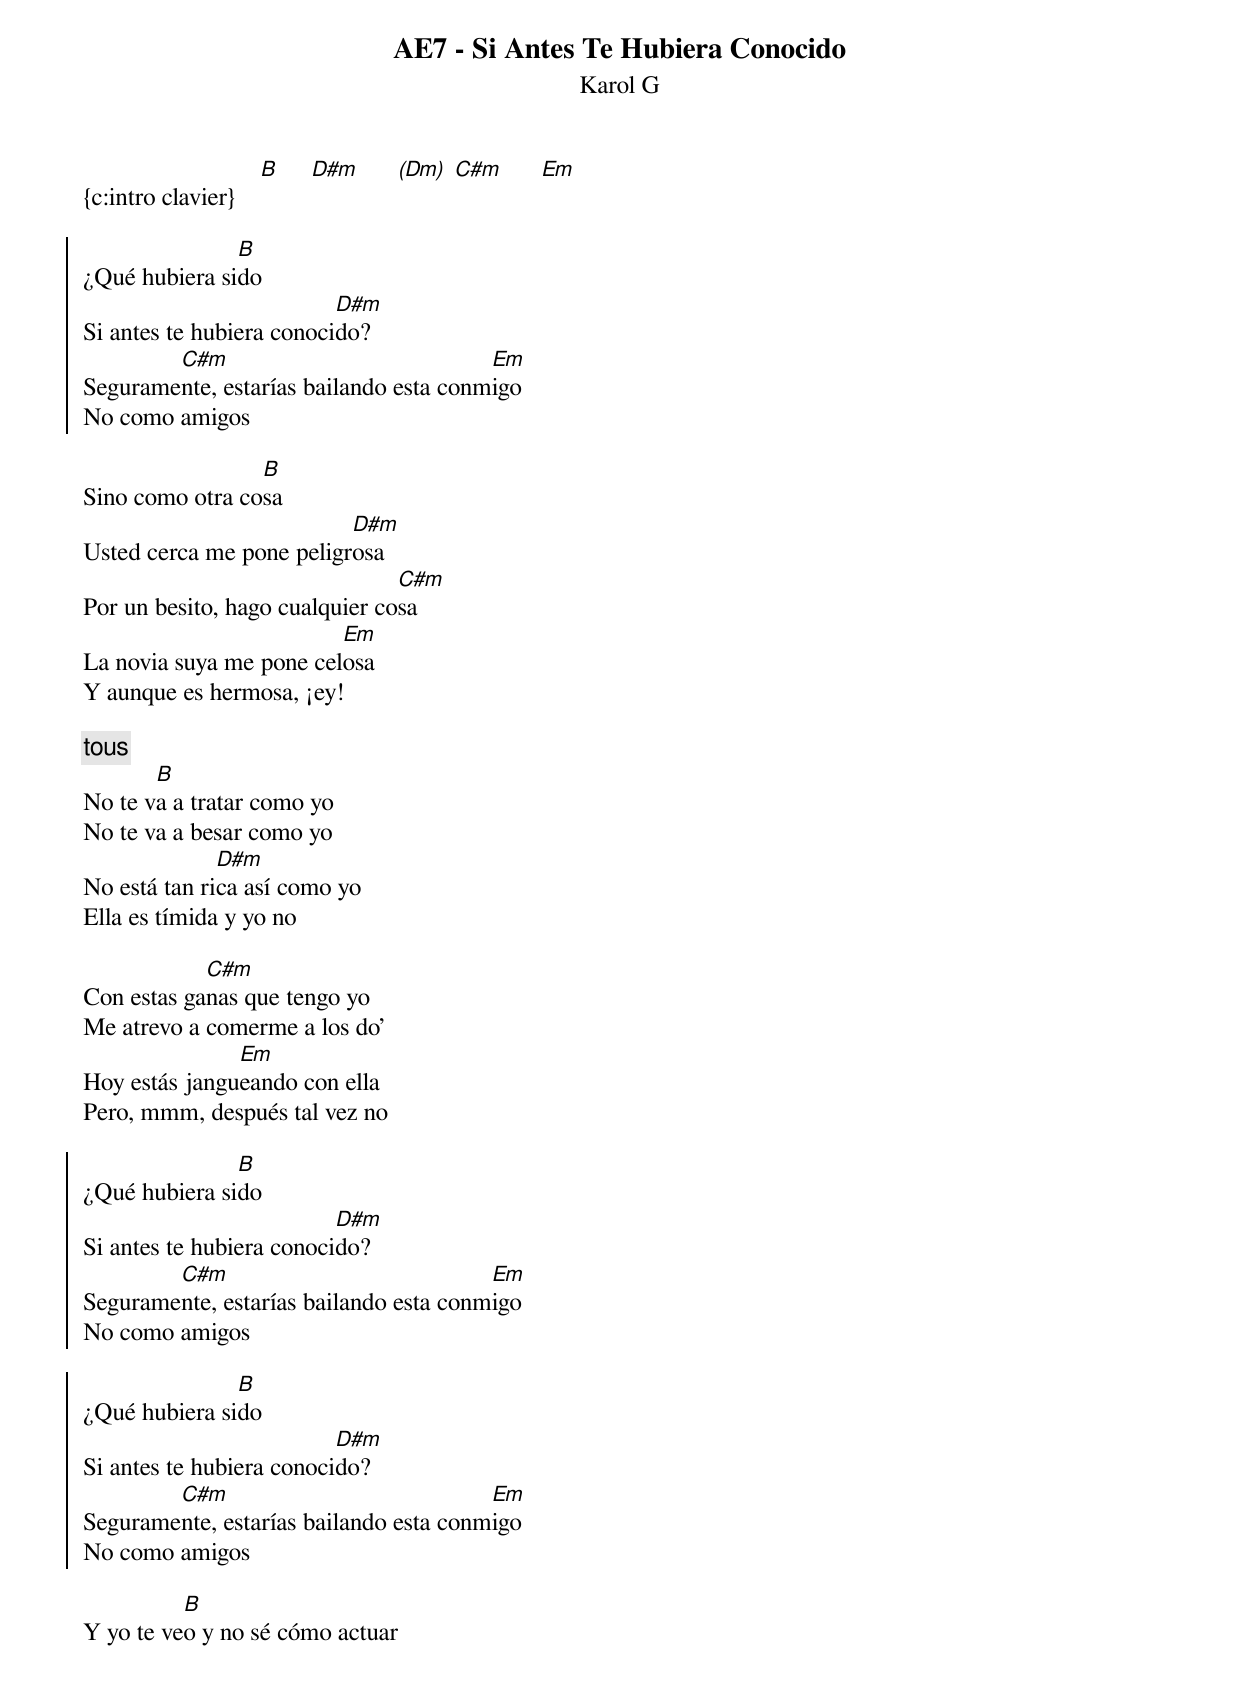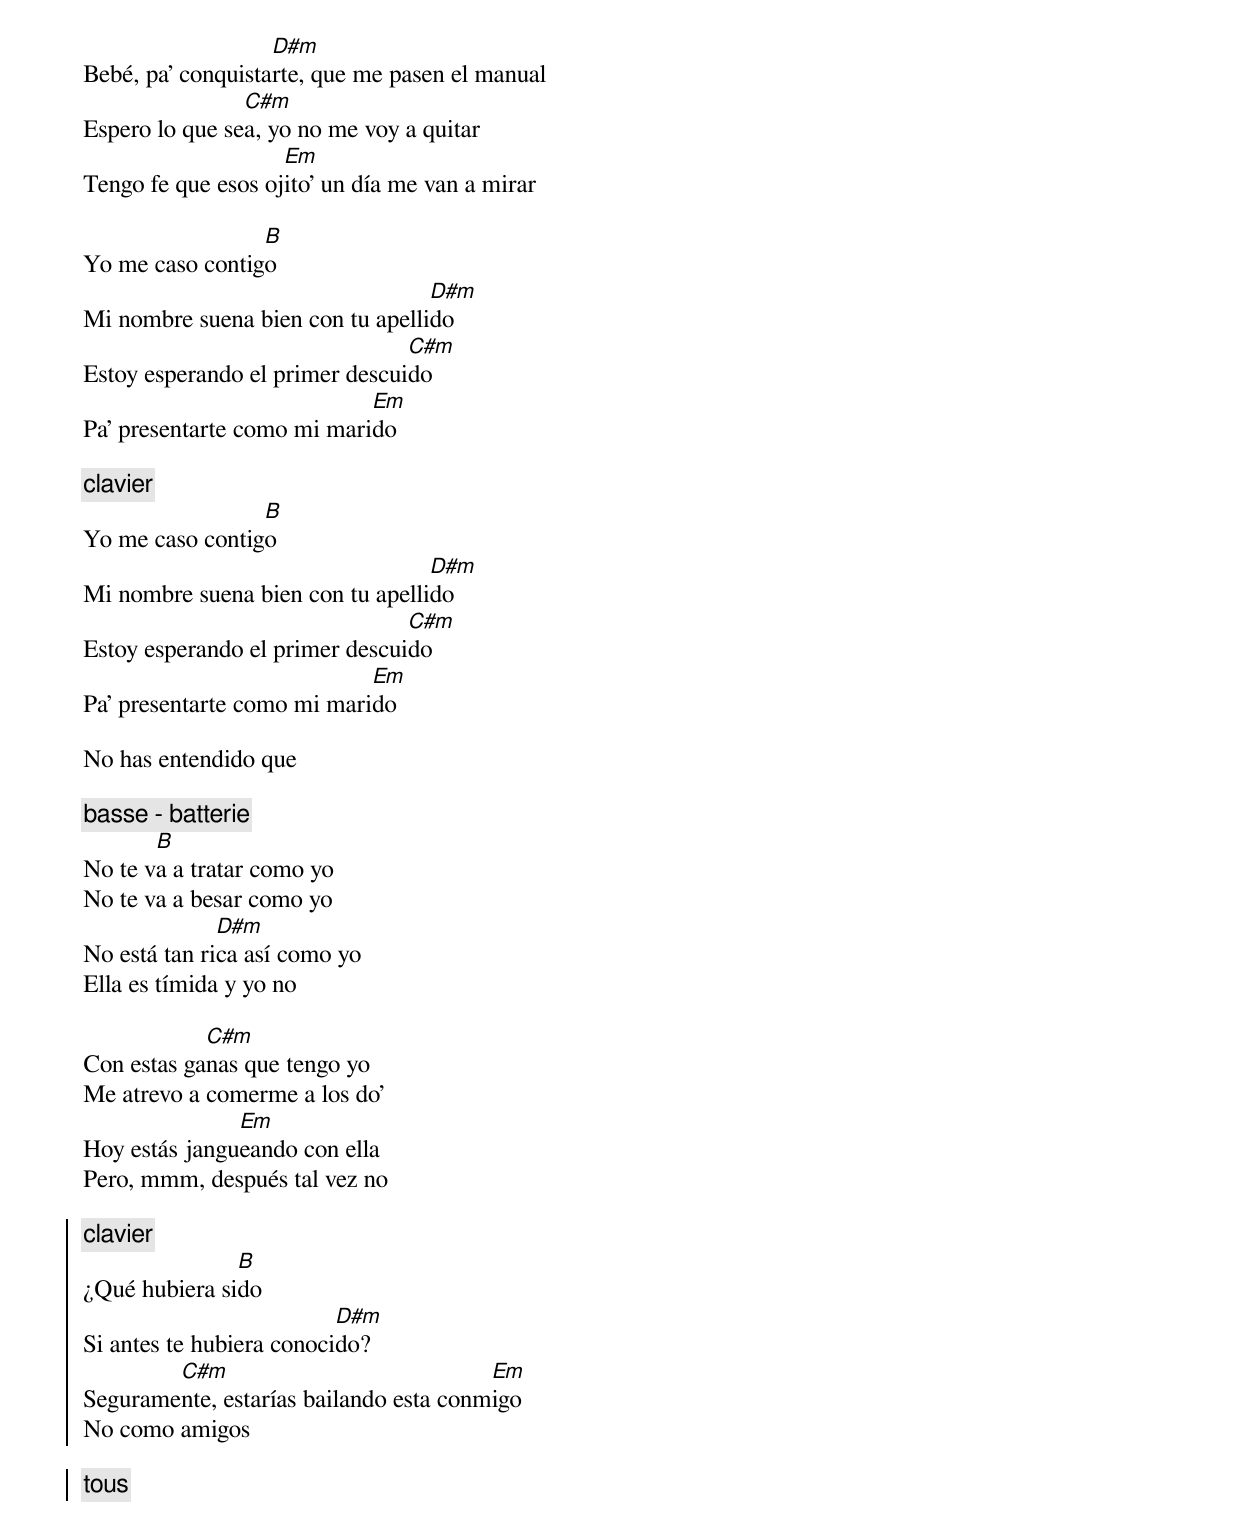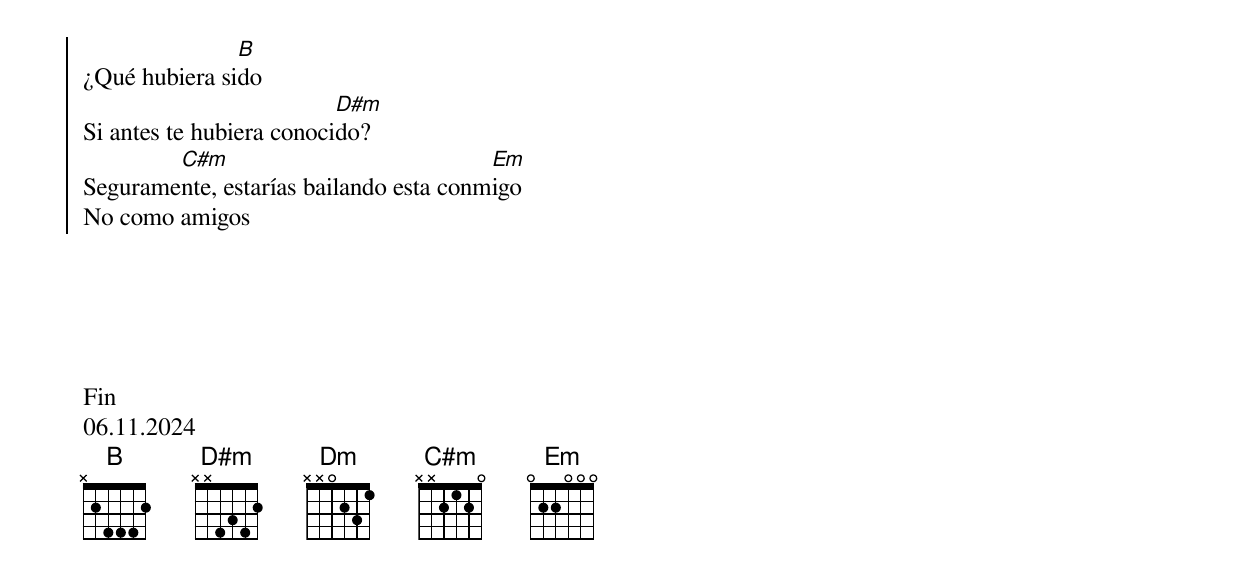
{title: AE7 - Si Antes Te Hubiera Conocido}
{subtitle: Karol G}
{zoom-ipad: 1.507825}

{c:intro clavier}    [B]     [D#m]      [(Dm)] [C#m]      [Em]

{soc}
¿Qué hubiera si[B]do
Si antes te hubiera conoci[D#m]do?
Segurame[C#m]nte, estarías bailando esta conm[Em]igo
No como amigos
{eoc}

Sino como otra co[B]sa
Usted cerca me pone peligr[D#m]osa
Por un besito, hago cualquier co[C#m]sa
La novia suya me pone cel[Em]osa
Y aunque es hermosa, ¡ey!

{c:tous}
No te v[B]a a tratar como yo
No te va a besar como yo
No está tan ri[D#m]ca así como yo
Ella es tímida y yo no

Con estas ga[C#m]nas que tengo yo
Me atrevo a comerme a los do'
Hoy estás jangu[Em]eando con ella
Pero, mmm, después tal vez no

{soc}
¿Qué hubiera si[B]do
Si antes te hubiera conoci[D#m]do?
Segurame[C#m]nte, estarías bailando esta conm[Em]igo
No como amigos

¿Qué hubiera si[B]do
Si antes te hubiera conoci[D#m]do?
Segurame[C#m]nte, estarías bailando esta conm[Em]igo
No como amigos
{eoc}

Y yo te ve[B]o y no sé cómo actuar
Bebé, pa' conquista[D#m]rte, que me pasen el manual
Espero lo que se[C#m]a, yo no me voy a quitar
Tengo fe que esos oj[Em]ito' un día me van a mirar

Yo me caso contig[B]o
Mi nombre suena bien con tu apelli[D#m]do
Estoy esperando el primer descui[C#m]do
Pa' presentarte como mi mari[Em]do

{c:clavier}
Yo me caso contig[B]o
Mi nombre suena bien con tu apelli[D#m]do
Estoy esperando el primer descui[C#m]do
Pa' presentarte como mi mari[Em]do

No has entendido que

{c:basse - batterie}
No te v[B]a a tratar como yo
No te va a besar como yo
No está tan ri[D#m]ca así como yo
Ella es tímida y yo no

Con estas ga[C#m]nas que tengo yo
Me atrevo a comerme a los do'
Hoy estás jangu[Em]eando con ella
Pero, mmm, después tal vez no

{soc}
{c:clavier}
¿Qué hubiera si[B]do
Si antes te hubiera conoci[D#m]do?
Segurame[C#m]nte, estarías bailando esta conm[Em]igo
No como amigos

{c:tous}
¿Qué hubiera si[B]do
Si antes te hubiera conoci[D#m]do?
Segurame[C#m]nte, estarías bailando esta conm[Em]igo
No como amigos
{eoc}






Fin
06.11.2024
